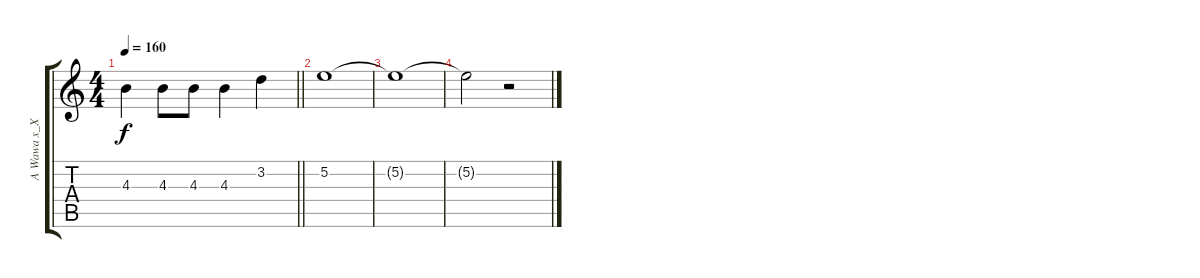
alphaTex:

\track ("A Wawa x_X" "A Wawa x_X") {instrument distortionguitar}
\staff {score tabs}
\tuning (E4 B3 G3 D3 A2 E2) {hide}
\ts (4 4)
\tempo 160
\clef g2
\barLineRight lightlight
\ks c
4.3.4{dy f} 4.3.8 4.3.8 4.3.4 3.2.4 |
5.2.1 |
5.2{t}.1 |
5.2{t}.2 r.2
